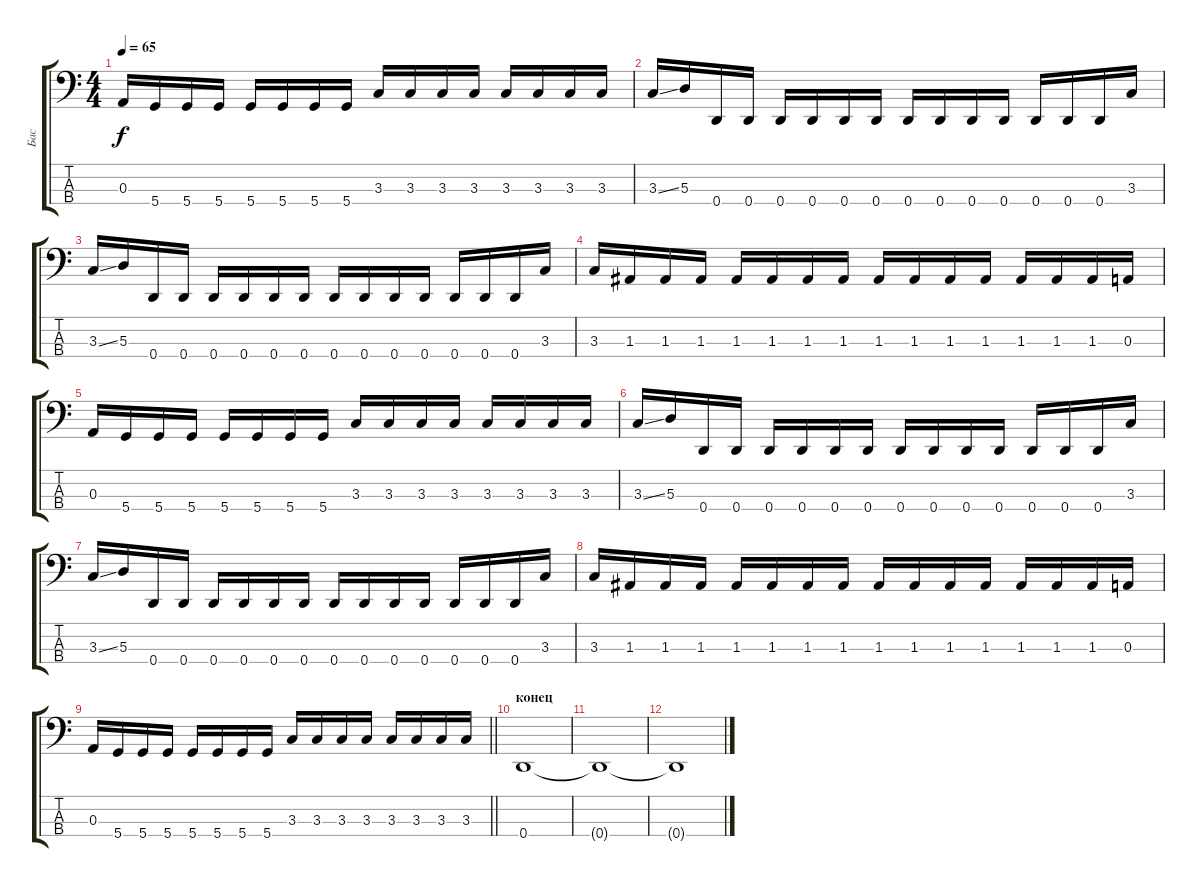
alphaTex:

\track ("Бас" "Бас") {instrument electricbassfinger}
\staff {score tabs}
\tuning (G2 D2 A1 D1) {hide}
\ts (4 4)
\tempo 65
\clef f4
\ks c
0.3.16{dy f} 5.4.16 5.4.16 5.4.16 5.4.16 5.4.16 5.4.16 5.4.16 3.3.16 3.3.16 3.3.16 3.3.16 3.3.16 3.3.16 3.3.16 3.3.16 |
3.3{ss}.16 5.3.16 0.4.16 0.4.16 0.4.16 0.4.16 0.4.16 0.4.16 0.4.16 0.4.16 0.4.16 0.4.16 0.4.16 0.4.16 0.4.16 3.3.16 |
3.3{ss}.16 5.3.16 0.4.16 0.4.16 0.4.16 0.4.16 0.4.16 0.4.16 0.4.16 0.4.16 0.4.16 0.4.16 0.4.16 0.4.16 0.4.16 3.3.16 |
3.3.16 1.3.16 1.3.16 1.3.16 1.3.16 1.3.16 1.3.16 1.3.16 1.3.16 1.3.16 1.3.16 1.3.16 1.3.16 1.3.16 1.3.16 0.3.16 |
0.3.16 5.4.16 5.4.16 5.4.16 5.4.16 5.4.16 5.4.16 5.4.16 3.3.16 3.3.16 3.3.16 3.3.16 3.3.16 3.3.16 3.3.16 3.3.16 |
3.3{ss}.16 5.3.16 0.4.16 0.4.16 0.4.16 0.4.16 0.4.16 0.4.16 0.4.16 0.4.16 0.4.16 0.4.16 0.4.16 0.4.16 0.4.16 3.3.16 |
3.3{ss}.16 5.3.16 0.4.16 0.4.16 0.4.16 0.4.16 0.4.16 0.4.16 0.4.16 0.4.16 0.4.16 0.4.16 0.4.16 0.4.16 0.4.16 3.3.16 |
3.3.16 1.3.16 1.3.16 1.3.16 1.3.16 1.3.16 1.3.16 1.3.16 1.3.16 1.3.16 1.3.16 1.3.16 1.3.16 1.3.16 1.3.16 0.3.16 |
\barLineRight lightlight
0.3.16 5.4.16 5.4.16 5.4.16 5.4.16 5.4.16 5.4.16 5.4.16 3.3.16 3.3.16 3.3.16 3.3.16 3.3.16 3.3.16 3.3.16 3.3.16 |
\section ("" "конец")
0.4.1{volume 0} |
0.4{t}.1 |
0.4{t}.1
